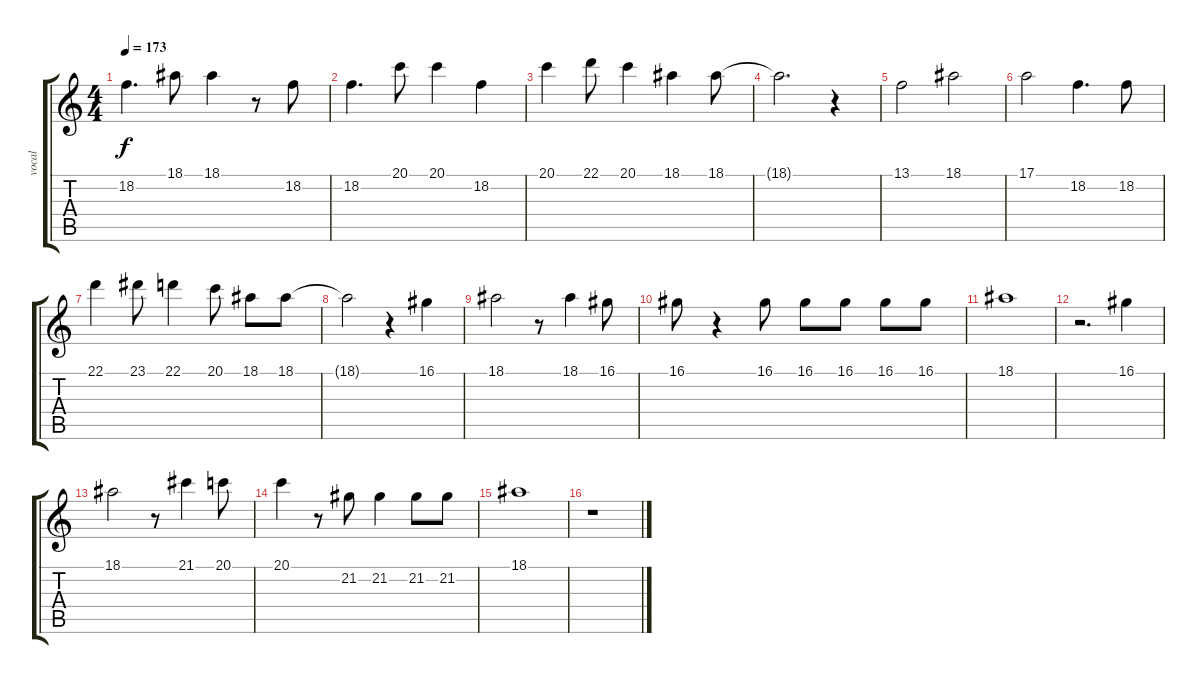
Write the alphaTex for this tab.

\track ("vocal" "vocal") {instrument violin}
\staff {score tabs}
\tuning (E4 B3 G3 D3 A2 E2) {hide}
\ts (4 4)
\tempo 173
\clef g2
\ks c
18.2.4{d dy f} 18.1.8 18.1.4 r.8 18.2.8 |
18.2.4{d} 20.1.8 20.1.4 18.2.4 |
20.1.4 22.1.8 20.1.4 18.1.4 18.1.8 |
18.1{t}.2{d} r.4 |
13.1.2 18.1.2 |
17.1.2 18.2.4{d} 18.2.8 |
22.1.4 23.1.8 22.1.4 20.1.8 18.1.8 18.1.8 |
18.1{t}.2 r.4 16.1.4 |
18.1.2 r.8 18.1.4 16.1.8 |
16.1.8 r.4 16.1.8 16.1.8 16.1.8 16.1.8 16.1.8 |
18.1.1 |
r.2{d} 16.1.4 |
18.1.2 r.8 21.1.4 20.1.8 |
20.1.4 r.8 21.2.8 21.2.4 21.2.8 21.2.8 |
18.1.1 |
r.1
